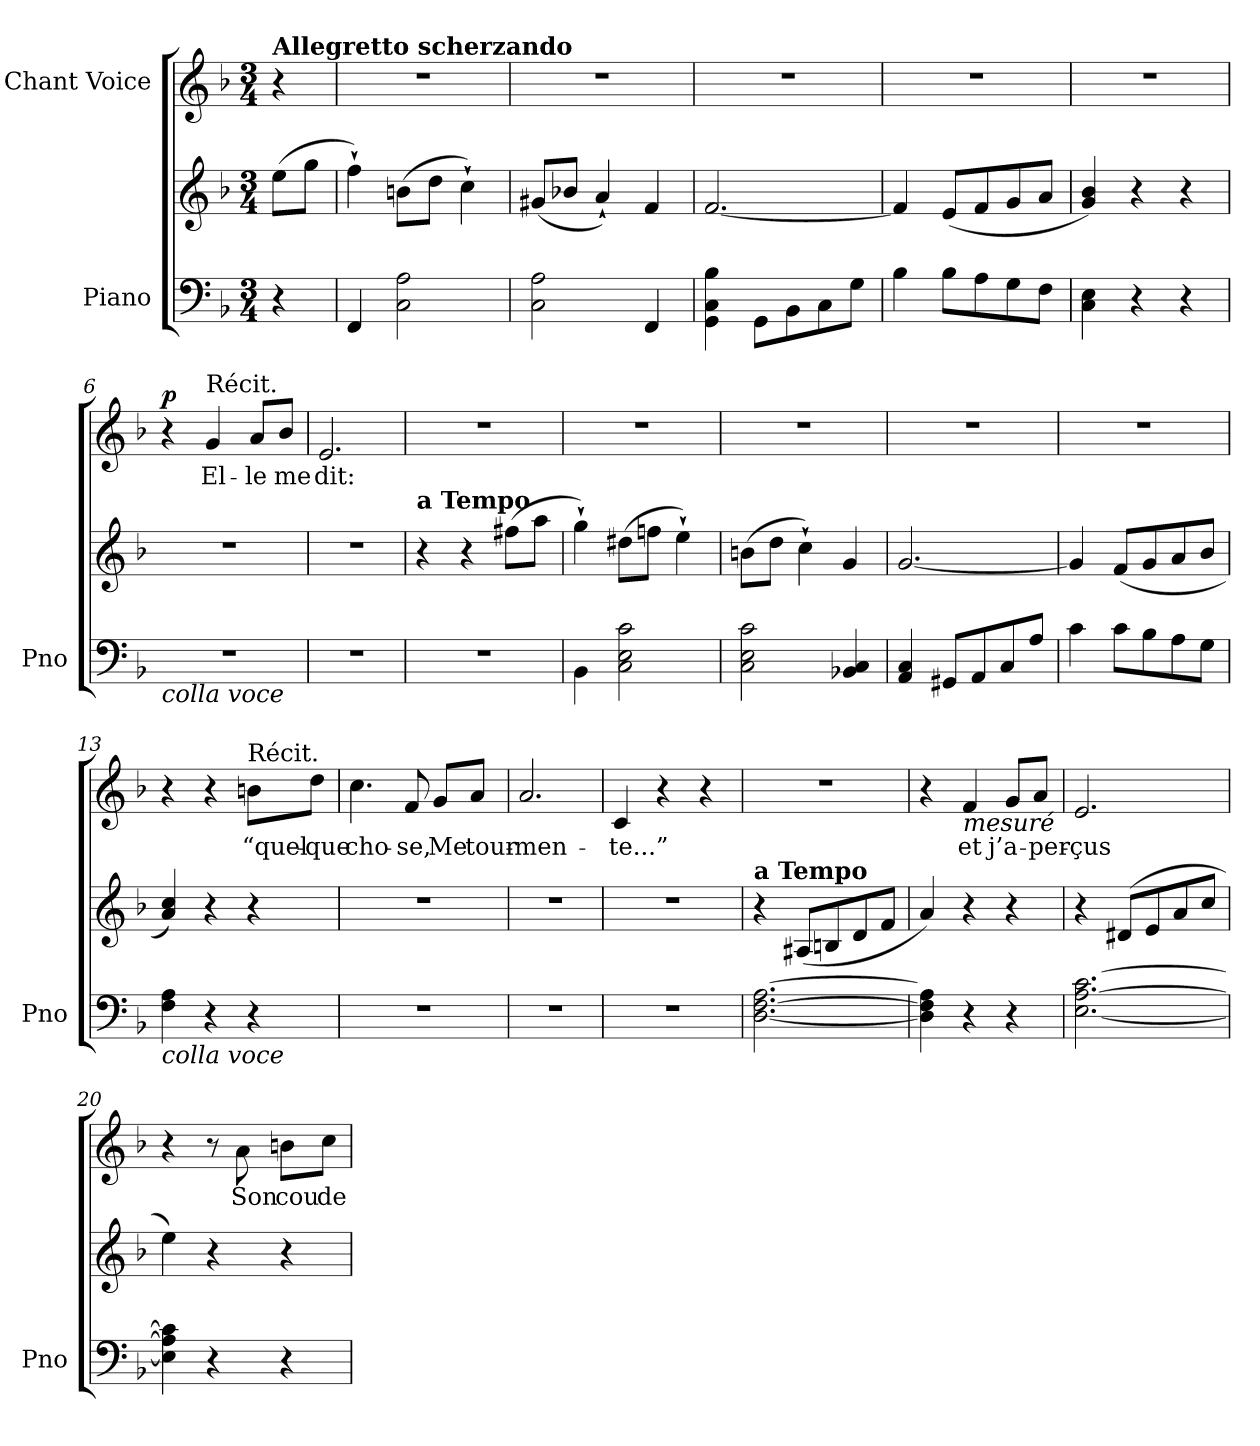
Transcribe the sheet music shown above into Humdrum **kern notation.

**kern	**kern	**dynam	**kern	**text	**dynam
*part2	*part2	*part2	*part1	*part1	*part1
*staff3	*staff2	*staff2/3	*staff1	*staff1	*staff1
*I"Piano	*	*	*I"Chant Voice	*	*
*I'Pno	*	*	*	*	*
*clefF4	*clefG2	*	*clefG2	*	*
*k[b-]	*k[b-]	*	*k[b-]	*	*
*M3/4	*M3/4	*	*M3/4	*	*
*MM228	*MM228	*	*MM228	*	*
=	=	=	=	=	=
!	!	!	!LO:TX:a:B:t=Allegretto scherzando	!	!
!	!	!LO:DY:b	!	!	!
!	!	!LO:DY:n=1:b	!	!	!
4r	(8ee\L	p other-dynamics	4r	.	.
.	8gg\J	.	.	.	.
=1	=1	=1	=1	=1	=1
4FF/	4ff`\)	.	2.r	.	.
2C\ 2A\	(8bn\L	.	.	.	.
.	8dd\J	.	.	.	.
.	4cc`\)	.	.	.	.
=2	=2	=2	=2	=2	=2
2C\ 2A\	(8g#X/L	.	2.r	.	.
.	8b-X/J	.	.	.	.
.	4a`/)	.	.	.	.
4FF/	4f/	.	.	.	.
=3	=3	=3	=3	=3	=3
4GG\ 4C\ 4B-\	[2.f/	.	2.r	.	.
8GG\L	.	.	.	.	.
8BB-\	.	.	.	.	.
8C\	.	.	.	.	.
8G\J	.	.	.	.	.
=4	=4	=4	=4	=4	=4
4B-\	4f/]	.	2.r	.	.
8B-\L	(8e/L	.	.	.	.
8A\	8f/	.	.	.	.
8G\	8g/	.	.	.	.
8F\J	8a/J	.	.	.	.
!!LO:LB:g=z
=5	=5	=5	=5	=5	=5
4C\ 4E\	4g/ 4b-/)	.	2.r	.	.
4r	4r	.	.	.	.
4r	4r	.	.	.	.
=6	=6	=6	=6	=6	=6
!LO:TX:b:i:t=colla voce	!	!	!	!	!
!	!	!	!	!	!LO:DY:a
2.r	2.r	.	4r	.	p
!	!	!	!LO:TX:a:t=Récit.	!	!
!	!	!	!	!LO:LY:b	!
.	.	.	4g/	El-	.
!	!	!	!	!LO:LY:b	!
.	.	.	8a/L	-le	.
!	!	!	!	!LO:LY:b	!
.	.	.	8b-/J	me	.
=7	=7	=7	=7	=7	=7
!	!	!	!	!LO:LY:b	!
2.r	2.r	.	2.e/	dit:	.
=8	=8	=8	=8	=8	=8
!	!LO:TX:a:B:t=a Tempo	!	!	!	!
2.r	4r	.	2.r	.	.
.	4r	.	.	.	.
.	(8ff#X\L	.	.	.	.
.	8aa\J	.	.	.	.
=9	=9	=9	=9	=9	=9
4BB-\	4gg`\)	.	2.r	.	.
2C\ 2E\ 2c\	(8dd#X\L	.	.	.	.
.	8ffn\J	.	.	.	.
.	4ee`\)	.	.	.	.
=10	=10	=10	=10	=10	=10
2C\ 2E\ 2c\	(8bn\L	.	2.r	.	.
.	8dd\J	.	.	.	.
.	4cc`\)	.	.	.	.
4BB-X/ 4C/	4g/	.	.	.	.
!!LO:LB:g=z
=11	=11	=11	=11	=11	=11
4AA/ 4C/	[2.g/	.	2.r	.	.
8GG#X/L	.	.	.	.	.
8AA/	.	.	.	.	.
8C/	.	.	.	.	.
8A/J	.	.	.	.	.
=12	=12	=12	=12	=12	=12
4c\	4g/]	.	2.r	.	.
8c\L	(8f/L	.	.	.	.
8B-\	8g/	.	.	.	.
8A\	8a/	.	.	.	.
8G\J	8b-/J	.	.	.	.
=13	=13	=13	=13	=13	=13
!LO:TX:b:i:t=colla voce	!	!	!	!	!
4F\ 4A\	4a/ 4cc/)	.	4r	.	.
4r	4r	.	4r	.	.
!	!	!	!LO:TX:a:t=Récit.	!	!
!	!	!	!	!LO:LY:b	!
4r	4r	.	8bn\L	“quel-	.
!	!	!	!	!LO:LY:b	!
.	.	.	8dd\J	-que	.
=14	=14	=14	=14	=14	=14
!	!	!	!	!LO:LY:b	!
2.r	2.r	.	4.cc\	cho-	.
!	!	!	!	!LO:LY:b	!
.	.	.	8f/	-se,	.
!	!	!	!	!LO:LY:b	!
.	.	.	8g/L	Me	.
!	!	!	!	!LO:LY:b	!
.	.	.	8a/J	tour-	.
=15	=15	=15	=15	=15	=15
!	!	!	!	!LO:LY:b	!
2.r	2.r	.	2.a/	-men-	.
=16	=16	=16	=16	=16	=16
!	!	!	!	!LO:LY:b	!
2.r	2.r	.	4c/	-te...”	.
.	.	.	4r	.	.
.	.	.	4r	.	.
!!LO:LB:g=z
=17	=17	=17	=17	=17	=17
!	!LO:TX:a:B:t=a Tempo	!	!	!	!
[2.D\ [2.F\ [2.A\	4r	.	2.r	.	.
.	(8A#X/L	.	.	.	.
.	8Bn/	.	.	.	.
.	8d/	.	.	.	.
.	8f/J	.	.	.	.
=18	=18	=18	=18	=18	=18
4D\] 4F\] 4A\]	4a/)	.	4r	.	.
!	!	!	!LO:TX:b:i:t=mesuré	!	!
!	!	!	!	!LO:LY:b	!
4r	4r	.	4f/	et	.
!	!	!	!	!LO:LY:b	!
4r	4r	.	8g/L	j’a-	.
!	!	!	!	!LO:LY:b	!
.	.	.	8a/J	-per-	.
=19	=19	=19	=19	=19	=19
!	!	!	!	!LO:LY:b	!
[2.E\ [2.A\ [2.c\	4r	.	2.e/	-çus	.
.	(8d#X/L	.	.	.	.
.	8e/	.	.	.	.
.	8a/	.	.	.	.
.	8cc/J	.	.	.	.
=20	=20	=20	=20	=20	=20
4E\] 4A\] 4c\]	4ee\)	.	4r	.	.
4r	4r	.	8r	.	.
!	!	!	!	!LO:LY:b	!
.	.	.	8a\	Son	.
!	!	!	!	!LO:LY:b	!
4r	4r	.	8bn\L	cou	.
!	!	!	!	!LO:LY:b	!
.	.	.	8cc\J	de	.
=	=	=	=	=	=
*-	*-	*-	*-	*-	*-
